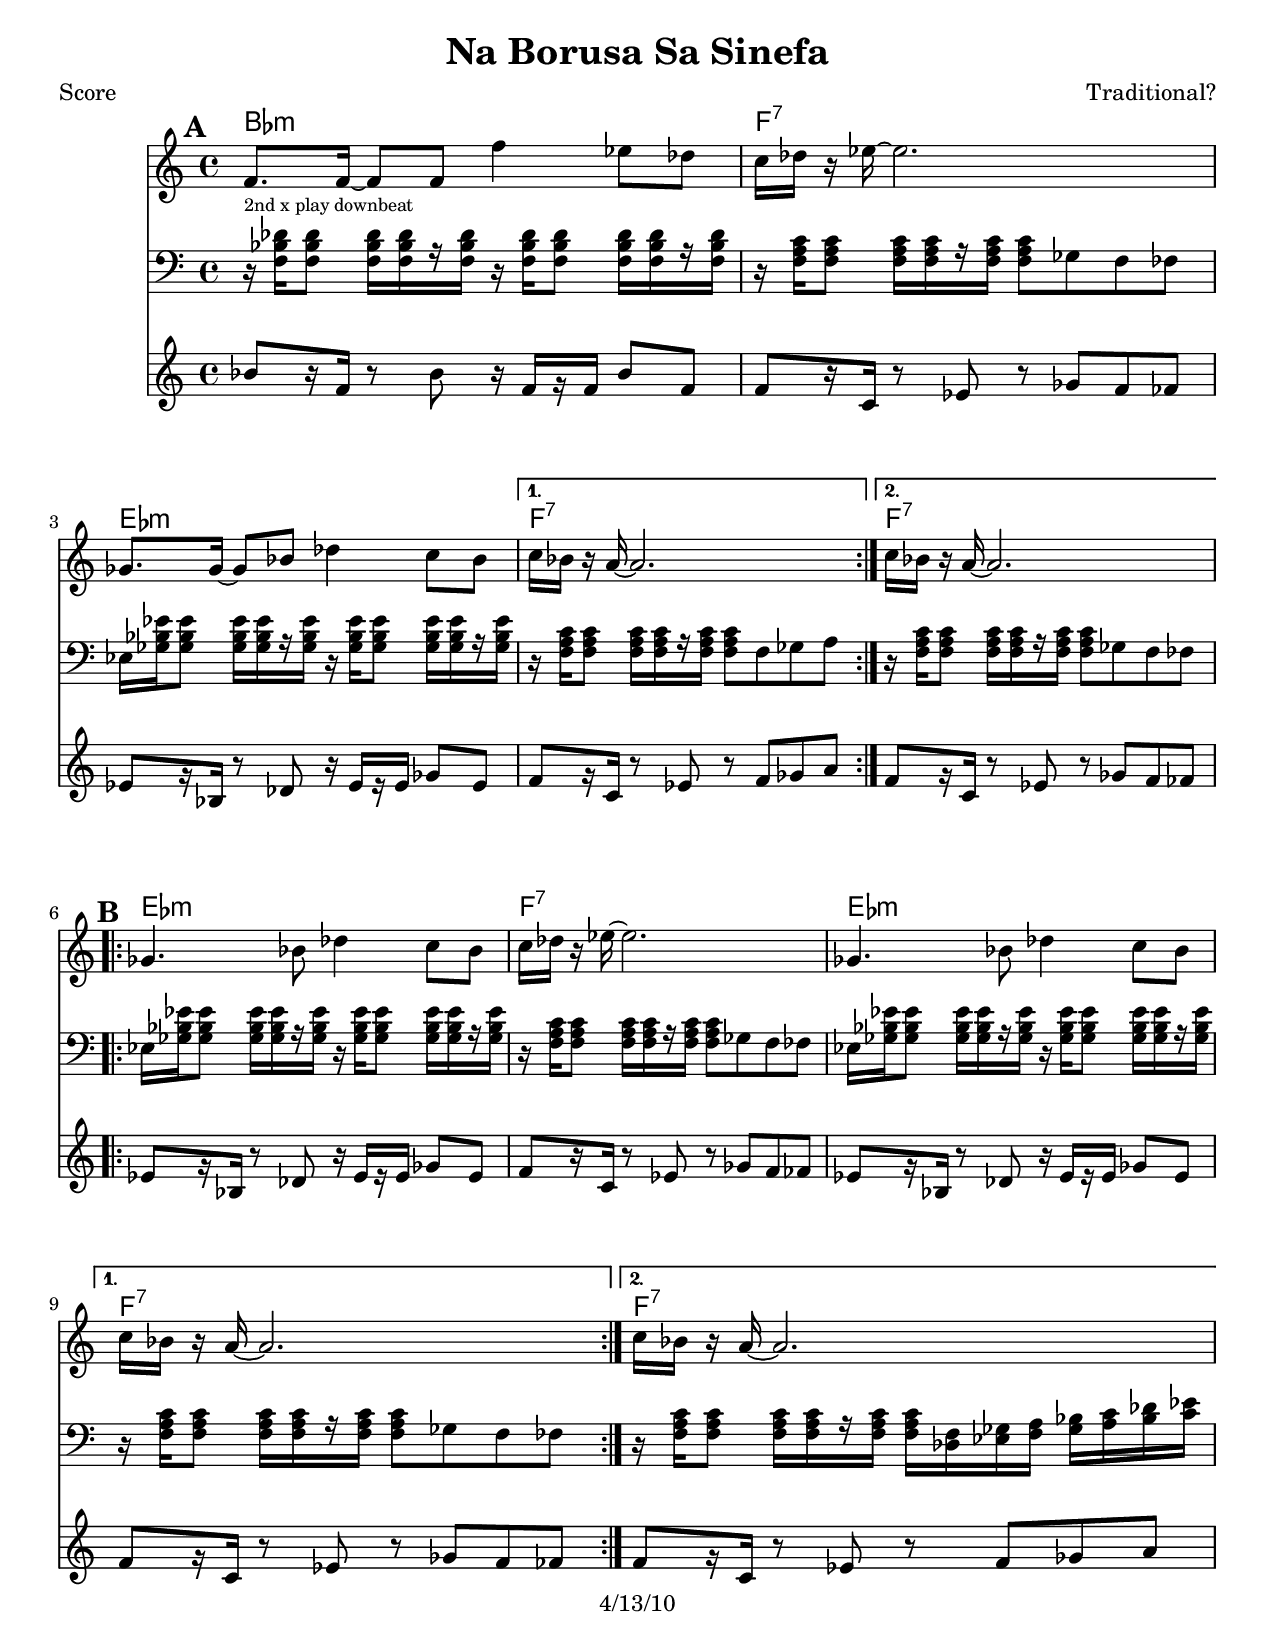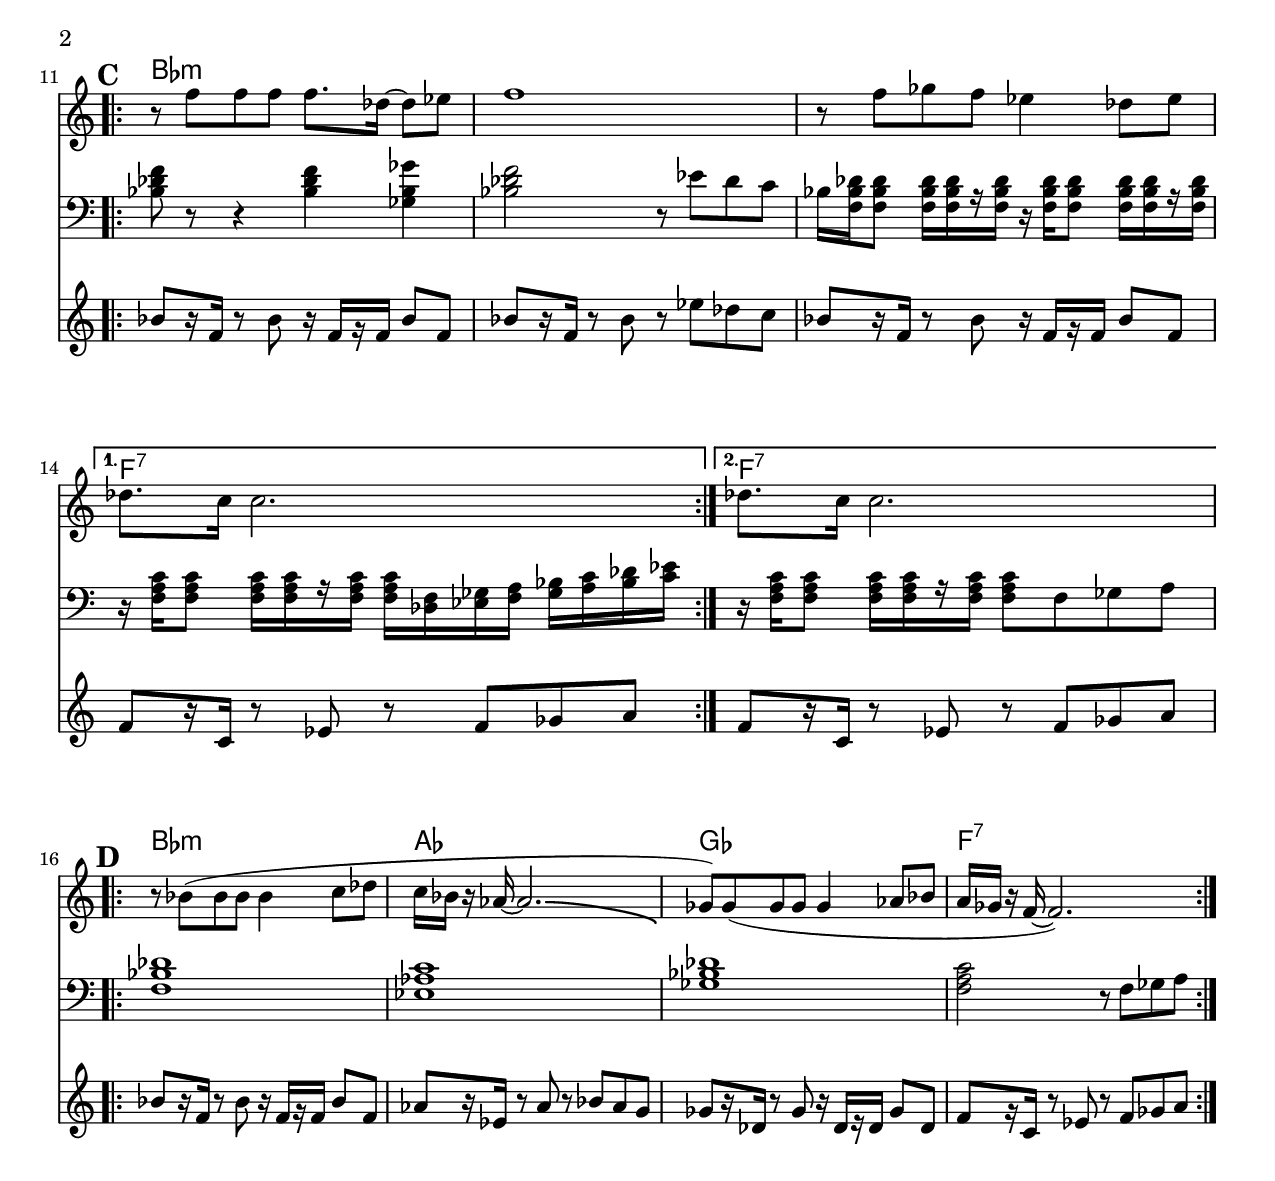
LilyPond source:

\version "2.12.1"

\header {
	title = "Na Borusa Sa Sinefa"
	composer = "Traditional?"
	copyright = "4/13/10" %date of latest edits
	}

%place a mark at bottom right
markdownright = { \once \override Score.RehearsalMark #'break-visibility = #begin-of-line-invisible \once \override Score.RehearsalMark #'self-alignment-X = #RIGHT \once \override Score.RehearsalMark #'direction = #DOWN }


% music pieces
%part: melody
melody = { 
  \set Score.markFormatter = #format-mark-box-letters
  \relative c {
    \repeat volta 2 {
	  f'8. f16~ f8 f f'4 es8 des | c16 des r es~ es2. | ges,8. ges16~ ges8 bes des4 c8 bes | }
	  \alternative { { c16 bes r a~ a2. | } { c16 bes r a~ a2. | } }

	\break
    \repeat volta 2 {
		ges4. bes8 des4 c8 bes | c16 des r es~ es2. | ges,4. bes8 des4 c8 bes | }
		\alternative { { c16 bes r a~ a2. | } { c16 bes r a~ a2. | } }
	  
	\break
    \repeat volta 2 {
       r8 f' f f f8. des16~ des8 es | f1 | r8 f ges f es4 des8 es | 
	  }
    \alternative {
      { des8. c16 c2. | }
      { des8. c16 c2. | }
    }
	\break
    \repeat volta 2 {
        r8 bes( bes bes bes4 c8 des | c16 bes r aes~ aes2. -\bendAfter #-4 |
        ges8 ) ges( ges ges ges4 as8 bes | a16 ges16 r16 f16 ~ f2. )|
	  }
	}
}

%part: tersa
tersa = { 
  \relative c {
    \set Score.markFormatter = #format-mark-box-letters
    
    \mark \default
    \repeat volta 2 {
	  des'8. des16~ des8 des des'4 c8 bes | a16 bes r c~ c2. | ees,8. ees16~ ees8 ges bes4 a8 ges | }
	  \alternative { { a16 ges r f~ f2. | } { a16 ges r f~ f2. | } }
	  
	\break
    \mark \default
    \repeat volta 2 {
		ees4. ges8 bes4 a8 ges | a16 bes r c~ c2. | ees,4. ges8 bes4 a8 ges | }
		\alternative { { a16 ges r f~ f2. | } { a16 ges r f~ f2. | } }
	  
	\break
    \mark \default
    \repeat volta 2 {
       r8 des' des des des8. bes16~ bes8 c | des1 | r8 des ees des c4 bes8 c |
	  }
    \alternative {
      {  bes8. a16 a2. |}
      {  bes8. a16 a2. |}
    }
	\break
    \mark \default
    \repeat volta 2 {
        r8 des( des des des4 ees8 f | ees16 des r c~ c2. -\bendAfter #-4 |
        bes8 ) bes( bes bes bes4 c8 des | c16 bes16 r16 a16~ a2. )|
	  }
	}
}

%p-art: tenor
tenor = {
  \relative c {
    \set Score.markFormatter = #format-mark-box-letters
    
    \mark \default %A
    \repeat volta 2 {
        r8 <f bes des>16 <f bes des> r <f bes des>16 <f bes des> <f bes des> r16 <f bes des> <f bes des>16-- <f bes des> r <f bes des>16 <f bes des> <f bes des>|
        r8 <f a c>16 <f a c> r <f a c> <f a c> <f a c> r8 ges f fes
        r8 <ges bes ees>16 <ges bes ees> r <ges bes ees> <ges bes ees> <ges bes ees> r16 <ges bes ees> <ges bes ees>-- <ges bes ees> r <ges bes ees> <ges bes ees> <ges bes ees>        
      }
    \alternative {
      { r8 <f a c>16 <f a c> r <f a c> <f a c> <f a c> r8 f ges a }
      { r8 <f a c>16 <f a c> r <f a c> <f a c> <f a c> r8 ges f fes }
    }
    \break
	
    \mark \default %B
    \repeat volta 2 {
      r8 <ges bes ees>16 <ges bes ees> r <ges bes ees> <ges bes ees> <ges bes ees> r <ges bes ees> <ges bes ees>-- <ges bes ees> r <ges bes ees> <ges bes ees> <ges bes ees> |
      r8 <f a c>16 <f a c> r <f a c> <f a c> <f a c> r8 ges f fes |
      r8 <ges bes ees>16 <ges bes ees> r <ges bes ees> <ges bes ees> <ges bes ees> r <ges bes ees> <ges bes ees>-- <ges bes ees> r <ges bes ees> <ges bes ees> <ges bes ees> |
    }
    \alternative {
      { r8 <f a c>16 <f a c> r <f a c> <f a c> <f a c> r8 ges f fes | }
      { r8 <f a c>16 <f a c> r <f a c> <f a c> <f a c> r16 <des f> <ees ges> <f a> <ges bes> <a c> <bes des> <c ees>  | }
    }
    \break

    \mark \default %C
    \repeat volta 2 {
      <bes des f>8 r8 r4 <bes des f>4 <f bes des>|
      <f bes des>8 <f bes des>16 <f bes des> r <f bes des> <f bes des> <f bes des> r8 ees des c|
      r8 <f bes des>16 <f bes des> r <f bes des> <f bes des> <f bes des> r <f bes des> r <f bes des> r <f bes des> <f bes des> <f bes des> |
    }
    \alternative {
      { r8 <f a c>16 <f a c> r <f a c> <f a c> <f a c> r16 <des f> <ees ges> <f a> <ges bes> <a c> <bes des> <c ees>  | }
      { r8 <f, a c>16 <f a c> r <f a c> <f a c> <f a c> r8 f ges a  }
    }
    \break

    \mark \default %D
    \repeat volta 2 {
      r8 <f bes des>16 <f bes des> r <f bes des> <f bes des> <f bes des> r <f bes des>-- r <f bes des> r <f bes des> <f bes des> <f bes des> |
      r8 <ees aes c>16 <ees aes c> r <ees aes c> <ees aes c> <ees aes c> r8 bes aes g |
      r8 <ges' bes des>16 <ges bes des> r <ges bes des> <ges bes des> <ges bes des> r <ges bes des>-- r <ges bes des> r <ges bes des> <ges bes des> <ges bes des> |
      r8 <f a c>16 <f a c> r <f a c> <f a c> <f a c> r8 f ges a
      
    }
  }
}


%part: newtenor
newtenor = {
  \relative c {
    \set Score.markFormatter = #format-mark-box-letters
    
    \mark \default %A
    \repeat volta 2 {
        r16^\markup { \tiny "2nd x play downbeat" } <f bes des> <f bes des>8 <f bes des>16 [<f bes des> r <f bes des> ]
			r16 <f bes des> <f bes des>8 <f bes des>16 [<f bes des>16 r <f bes des> ] |
        r16 <f a c> <f a c>8 <f a c>16 [<f a c> r <f a c> ]
			<f a c>8 ges f fes |
        ees16 <ges bes ees> <ges bes ees>8 <ges bes ees>16 [<ges bes ees> r <ges bes ees> ]
			r16 <ges bes ees> <ges bes ees>8 <ges bes ees>16 [<ges bes ees> r <ges bes ees> ] |       
      }
    \alternative {
      	{ r16 <f a c> <f a c>8 <f a c>16 [<f a c> r <f a c> ] 
		  	<f a c>8 f ges a | }
      	{ r16 <f a c> <f a c>8 <f a c>16 [<f a c> r <f a c> ] 
			<f a c>8 ges f fes | }
    }
    \break
	
    \mark \default %B
    \repeat volta 2 {
        ees16 <ges bes ees> <ges bes ees>8 <ges bes ees>16 [<ges bes ees> r <ges bes ees> ]
			r16 <ges bes ees> <ges bes ees>8 <ges bes ees>16 [<ges bes ees> r <ges bes ees> ] |       
      	r16 <f a c> <f a c>8 <f a c>16 [<f a c> r <f a c> ] 
			<f a c>8 ges f fes |
        ees16 <ges bes ees> <ges bes ees>8 <ges bes ees>16 [<ges bes ees> r <ges bes ees> ]
			r16 <ges bes ees> <ges bes ees>8 <ges bes ees>16 [<ges bes ees> r <ges bes ees> ] |       
    }
    \alternative {
		{ r16 <f a c> <f a c>8 <f a c>16 [<f a c> r <f a c> ] 
			<f a c>8 ges f fes | }
      	{ r16 <f a c> <f a c>8 <f a c>16 [<f a c> r <f a c> ] 
	  		<f a c>16 <des f> <ees ges> <f a> <ges bes> <a c> <bes des> <c ees>  | }
    }
    \break

    \mark \default %C
    \repeat volta 2 {
		<bes des f>8 r8 r4 <bes des f>4 <ges bes ges'>|
		<bes des f>2 r8 ees des c|
        bes16 <f bes des> <f bes des>8 <f bes des>16 [<f bes des> r <f bes des> ]
			r16 <f bes des> <f bes des>8 <f bes des>16 [<f bes des>16 r <f bes des> ] |
    }
    \alternative {
      	{ r16 <f a c> <f a c>8 <f a c>16 [<f a c> r <f a c> ] 
	  		<f a c>16 <des f> <ees ges> <f a> <ges bes> <a c> <bes des> <c ees>  | }
      	{ r16 <f, a c> <f a c>8 <f a c>16 [<f a c> r <f a c> ] 
		  	<f a c>8 f ges a | }
    }
    \break

    \mark \default %D
    \repeat volta 2 {
      <f bes des>1 |
      <ees aes c> |
	  <ges bes des> |
	  <f a c>2 r8 f ges a |
    }
  }
}


%part: bass
bass = {
  \relative c {
    \set Score.markFormatter = #format-mark-box-letters
    
    \mark \default
	\repeat volta 2 {
		bes8[ r16 f] r8 bes r16 f[ r f] bes8 f | f[ r16 c] r8 ees r ges f fes |
		ees[ r16 bes] r8 des r16 ees[ r ees] ges8 ees |
	  }
	  \alternative { { f[ r16 c] r8 ees r f ges a | } {  f[ r16 c] r8 ees r ges f fes | } }

	\break
    \mark \default
	\repeat volta 2 {
		ees[ r16 bes] r8 des r16 ees[ r ees] ges8 ees | f[ r16 c] r8 ees r ges f fes |
		ees[ r16 bes] r8 des r16 ees[ r ees] ges8 ees |
	  }
	  \alternative { { f[ r16 c] r8 ees r ges f fes | } { f[ r16 c] r8 ees r f ges a | } }
	  
	\break
    \mark \default
	\repeat volta 2 {
		bes[ r16 f] r8 bes r16 f[ r f] bes8 f | bes[ r16 f] r8 bes r ees des c |
		bes[ r16 f] r8 bes r16 f[ r f] bes8 f |
	  }
    \alternative {
      {  f[ r16 c] r8 ees r f ges a | }
      {  f[ r16 c] r8 ees r f ges a | }
    }
	\break
    \mark \default
	\repeat volta 2 {
		bes[ r16 f] r8 bes r16 f[ r f] bes8 f | aes[ r16 ees] r8 aes r bes aes g |
		ges[ r16 des] r8 ges r16 des[ r des] ges8 des | f[ r16 c] r8 ees r f ges a |
	  }

	}
  }

  
%part: changes
changes = \chordmode { 
  \mark \default
  \repeat volta 2 {
    bes1:m | f:7 | ees:m 
  }
  \alternative {
    { | f:7 }
    { | f:7 }
  }
  \mark \default
  \repeat volta 2 {
    ees:m | f:7 | ees:m |
  } 
  \alternative {
    { f:7 | }
    { f:7 | }
  }
  \mark \default
  \repeat volta 2 {
    bes:m | bes:m | bes:m | 
  } 
  \alternative {
    { f:7 | }
    { f:7 | }
  }
  \mark \default
  \repeat volta 2 {
	bes:m | aes | ges | f:7 |
  }
}

%layout
#(set-default-paper-size "a5" 'landscape)

%{
\book { 
  \header { poet = "Melody - C" }
    \score {
	<<
%	\new ChordNames { \set chordChanges = ##t \changes }
        \new Staff {
		\melody
	}
	>>
    }
%    \words
}
%}

%{
\book { 
  \header { poet = "Bass - C" }
    \score {
	<<
%	\new ChordNames { \set chordChanges = ##t \changes }
        \new Staff { \clef bass
		\bass
	}
	>>
    }
%    \words
}
}
%}
\book { \header { poet = "Score" }
  \paper { #(set-paper-size "letter") }
  \score { 
    << 
      \new ChordNames \with {
        \override BarLine #'bar-size = #4
        voltaOnThisStaff = ##t
        \consists Bar_engraver
      }
      \changes
    >>
  }
}

\book { \header { poet = "Score" }
  \paper { #(set-paper-size "letter") }
    \score { 
      << 
	\new ChordNames { \set chordChanges = ##t \changes }
	\new Staff { 
		\melody
	}
    \new Staff { \clef bass
      \newtenor
    }
    \new Staff { \clef treble 
      \transpose c c''
		\bass
    }
      >> 
  } 
%    \words
}



\book { \header { poet = "MIDI" }
    \score { 
      << \tempo 4 = 100 
\unfoldRepeats	\new Staff { \set Staff.midiInstrument = #"trumpet"
		\melody
	}
\unfoldRepeats	\new Staff { \set Staff.midiInstrument = #"trumpet"
		\tersa
	}
    \unfoldRepeats  \new Staff { \set Staff.midiInstrument = #"trombone"
      \tenor
    }
\unfoldRepeats	\new Staff { \set Staff.midiInstrument = #"tuba"
		\bass
	}
      >> 
    \midi { }
  } 
}

